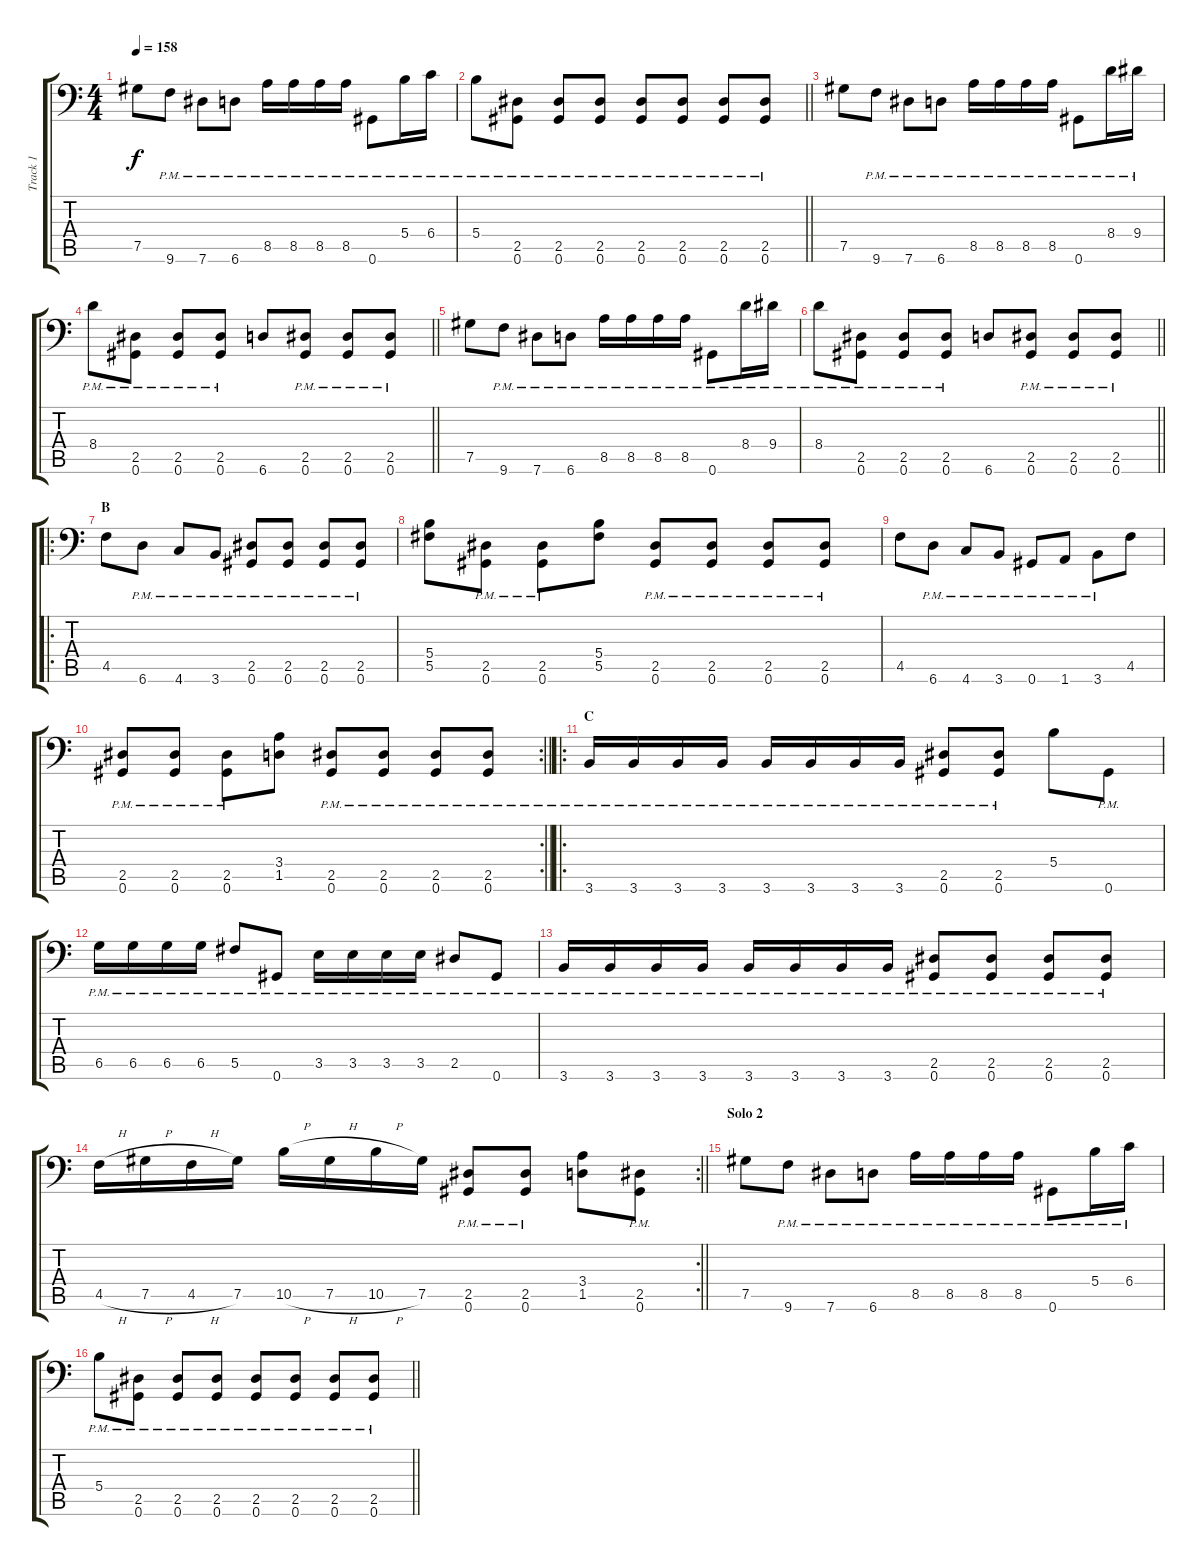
\track ("Track 1" "Track 1") {instrument distortionguitar}
\staff {score tabs}
\tuning (Ab3 Eb3 B2 Gb2 Db2 Ab1) {hide}
\ts (4 4)
\tempo 158
\clef f4
\ks c
7.5.8{dy f} 9.6{pm}.8 7.6{pm}.8 6.6{pm}.8 8.5{pm}.16 8.5{pm}.16 8.5{pm}.16 8.5{pm}.16 0.6{pm}.8 5.4{pm}.16 6.4{pm}.16 |
\barLineRight lightlight
5.4{pm}.8 (2.5{pm} 0.6{pm}).8 (2.5{pm} 0.6{pm}).8 (2.5{pm} 0.6{pm}).8 (2.5{pm} 0.6{pm}).8 (2.5{pm} 0.6{pm}).8 (2.5{pm} 0.6{pm}).8 (2.5{pm} 0.6{pm}).8 |
7.5.8 9.6{pm}.8 7.6{pm}.8 6.6{pm}.8 8.5{pm}.16 8.5{pm}.16 8.5{pm}.16 8.5{pm}.16 0.6{pm}.8 8.4{pm}.16 9.4{pm}.16 |
\barLineRight lightlight
8.4{pm}.8 (2.5{pm} 0.6{pm}).8 (2.5{pm} 0.6{pm}).8 (2.5{pm} 0.6{pm}).8 6.6.8 (2.5{pm} 0.6{pm}).8 (2.5{pm} 0.6{pm}).8 (2.5{pm} 0.6{pm}).8 |
7.5.8 9.6{pm}.8 7.6{pm}.8 6.6{pm}.8 8.5{pm}.16 8.5{pm}.16 8.5{pm}.16 8.5{pm}.16 0.6{pm}.8 8.4{pm}.16 9.4{pm}.16 |
\barLineRight lightlight
8.4{pm}.8 (2.5{pm} 0.6{pm}).8 (2.5{pm} 0.6{pm}).8 (2.5{pm} 0.6{pm}).8 6.6.8 (2.5{pm} 0.6{pm}).8 (2.5{pm} 0.6{pm}).8 (2.5{pm} 0.6{pm}).8 |
\ro
\section ("" "B")
4.5.8 6.6{pm}.8 4.6{pm}.8 3.6{pm}.8 (2.5{pm} 0.6{pm}).8 (2.5{pm} 0.6{pm}).8 (2.5{pm} 0.6{pm}).8 (2.5{pm} 0.6{pm}).8 |
(5.4 5.5).8 (2.5{pm} 0.6{pm}).8 (2.5{pm} 0.6{pm}).8 (5.4 5.5).8 (2.5{pm} 0.6{pm}).8 (2.5{pm} 0.6{pm}).8 (2.5{pm} 0.6{pm}).8 (2.5{pm} 0.6{pm}).8 |
4.5.8 6.6{pm}.8 4.6{pm}.8 3.6{pm}.8 0.6{pm}.8 1.6{pm}.8 3.6{pm}.8 4.5.8 |
\rc 2
\barLineRight lightlight
(2.5{pm} 0.6{pm}).8 (2.5{pm} 0.6{pm}).8 (2.5{pm} 0.6{pm}).8 (3.4 1.5).8 (2.5{pm} 0.6{pm}).8 (2.5{pm} 0.6{pm}).8 (2.5{pm} 0.6{pm}).8 (2.5{pm} 0.6{pm}).8 |
\ro
\section ("" "C")
3.6{pm}.16 3.6{pm}.16 3.6{pm}.16 3.6{pm}.16 3.6{pm}.16 3.6{pm}.16 3.6{pm}.16 3.6{pm}.16 (2.5{pm} 0.6{pm}).8 (2.5{pm} 0.6{pm}).8 5.4.8 0.6{pm}.8 |
6.5{pm}.16 6.5{pm}.16 6.5{pm}.16 6.5{pm}.16 5.5{pm}.8 0.6{pm}.8 3.5{pm}.16 3.5{pm}.16 3.5{pm}.16 3.5{pm}.16 2.5{pm}.8 0.6{pm}.8 |
3.6{pm}.16 3.6{pm}.16 3.6{pm}.16 3.6{pm}.16 3.6{pm}.16 3.6{pm}.16 3.6{pm}.16 3.6{pm}.16 (2.5{pm} 0.6{pm}).8 (2.5{pm} 0.6{pm}).8 (2.5{pm} 0.6{pm}).8 (2.5{pm} 0.6{pm}).8 |
\rc 2
\barLineRight lightlight
4.5{h}.16 7.5{h}.16 4.5{h}.16 7.5.16 10.5{h}.16 7.5{h}.16 10.5{h}.16 7.5.16 (2.5{pm} 0.6{pm}).8 (2.5{pm} 0.6{pm}).8 (3.4 1.5).8 (2.5{pm} 0.6{pm}).8 |
\section ("" "Solo 2")
7.5.8 9.6{pm}.8 7.6{pm}.8 6.6{pm}.8 8.5{pm}.16 8.5{pm}.16 8.5{pm}.16 8.5{pm}.16 0.6{pm}.8 5.4{pm}.16 6.4{pm}.16 |
\barLineRight lightlight
5.4{pm}.8 (2.5{pm} 0.6{pm}).8 (2.5{pm} 0.6{pm}).8 (2.5{pm} 0.6{pm}).8 (2.5{pm} 0.6{pm}).8 (2.5{pm} 0.6{pm}).8 (2.5{pm} 0.6{pm}).8 (2.5{pm} 0.6{pm}).8
